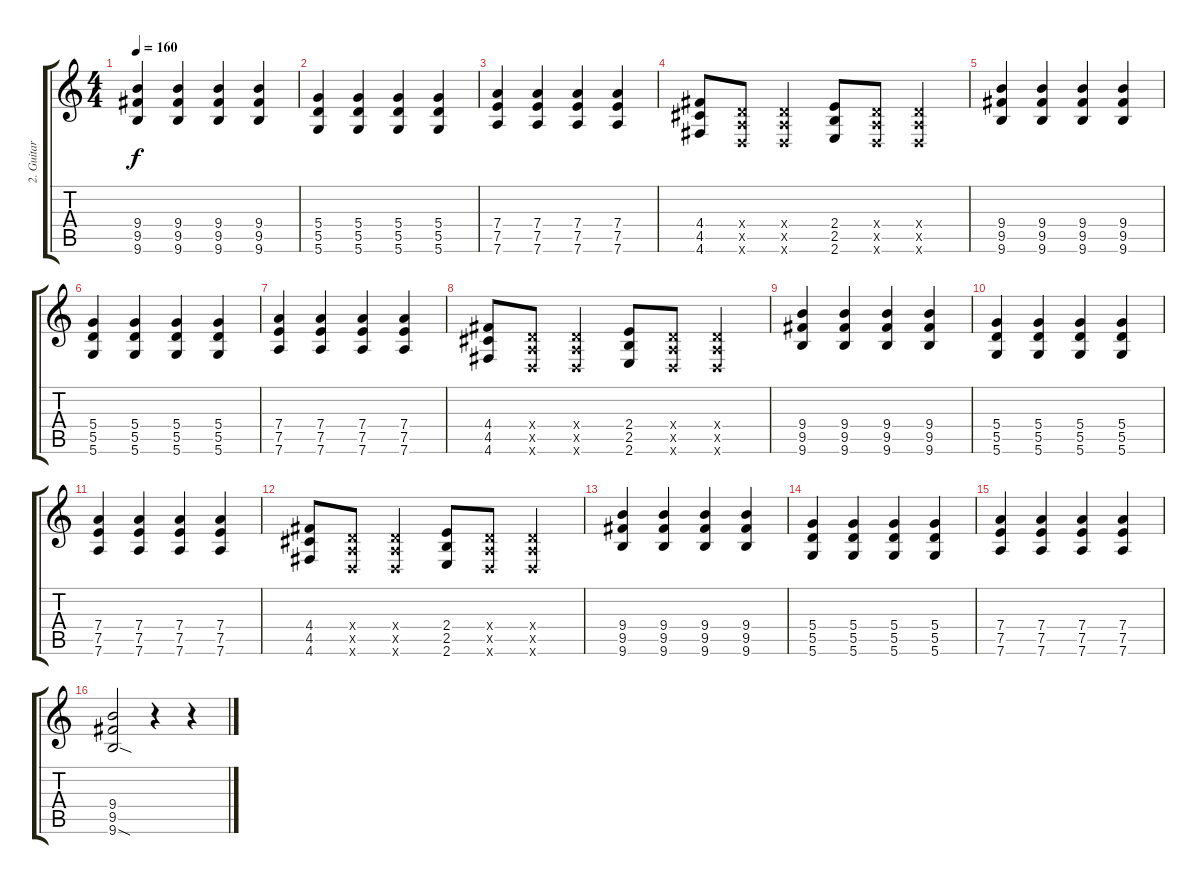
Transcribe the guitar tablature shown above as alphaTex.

\track ("2. Guitar" "2. Guitar") {instrument distortionguitar}
\staff {score tabs}
\tuning (E4 B3 G3 D3 A2 D2) {hide}
\ts (4 4)
\tempo 160
\clef g2
\ks c
(9.4 9.5 9.6).4{dy f} (9.4 9.5 9.6).4 (9.4 9.5 9.6).4 (9.4 9.5 9.6).4 |
(5.4 5.5 5.6).4 (5.4 5.5 5.6).4 (5.4 5.5 5.6).4 (5.4 5.5 5.6).4 |
(7.4 7.5 7.6).4 (7.4 7.5 7.6).4 (7.4 7.5 7.6).4 (7.4 7.5 7.6).4 |
(4.4 4.5 4.6).8 (0.4{x} 0.5{x} 0.6{x}).8 (0.4{x} 0.5{x} 0.6{x}).4 (2.4 2.5 2.6).8 (0.4{x} 0.5{x} 0.6{x}).8 (0.4{x} 0.5{x} 0.6{x}).4 |
(9.4 9.5 9.6).4 (9.4 9.5 9.6).4 (9.4 9.5 9.6).4 (9.4 9.5 9.6).4 |
(5.4 5.5 5.6).4 (5.4 5.5 5.6).4 (5.4 5.5 5.6).4 (5.4 5.5 5.6).4 |
(7.4 7.5 7.6).4 (7.4 7.5 7.6).4 (7.4 7.5 7.6).4 (7.4 7.5 7.6).4 |
(4.4 4.5 4.6).8 (0.4{x} 0.5{x} 0.6{x}).8 (0.4{x} 0.5{x} 0.6{x}).4 (2.4 2.5 2.6).8 (0.4{x} 0.5{x} 0.6{x}).8 (0.4{x} 0.5{x} 0.6{x}).4 |
(9.4 9.5 9.6).4 (9.4 9.5 9.6).4 (9.4 9.5 9.6).4 (9.4 9.5 9.6).4 |
(5.4 5.5 5.6).4 (5.4 5.5 5.6).4 (5.4 5.5 5.6).4 (5.4 5.5 5.6).4 |
(7.4 7.5 7.6).4 (7.4 7.5 7.6).4 (7.4 7.5 7.6).4 (7.4 7.5 7.6).4 |
(4.4 4.5 4.6).8 (0.4{x} 0.5{x} 0.6{x}).8 (0.4{x} 0.5{x} 0.6{x}).4 (2.4 2.5 2.6).8 (0.4{x} 0.5{x} 0.6{x}).8 (0.4{x} 0.5{x} 0.6{x}).4 |
(9.4 9.5 9.6).4 (9.4 9.5 9.6).4 (9.4 9.5 9.6).4 (9.4 9.5 9.6).4 |
(5.4 5.5 5.6).4 (5.4 5.5 5.6).4 (5.4 5.5 5.6).4 (5.4 5.5 5.6).4 |
(7.4 7.5 7.6).4 (7.4 7.5 7.6).4 (7.4 7.5 7.6).4 (7.4 7.5 7.6).4 |
(9.4 9.5 9.6{sod}).2 r.4 r.4
